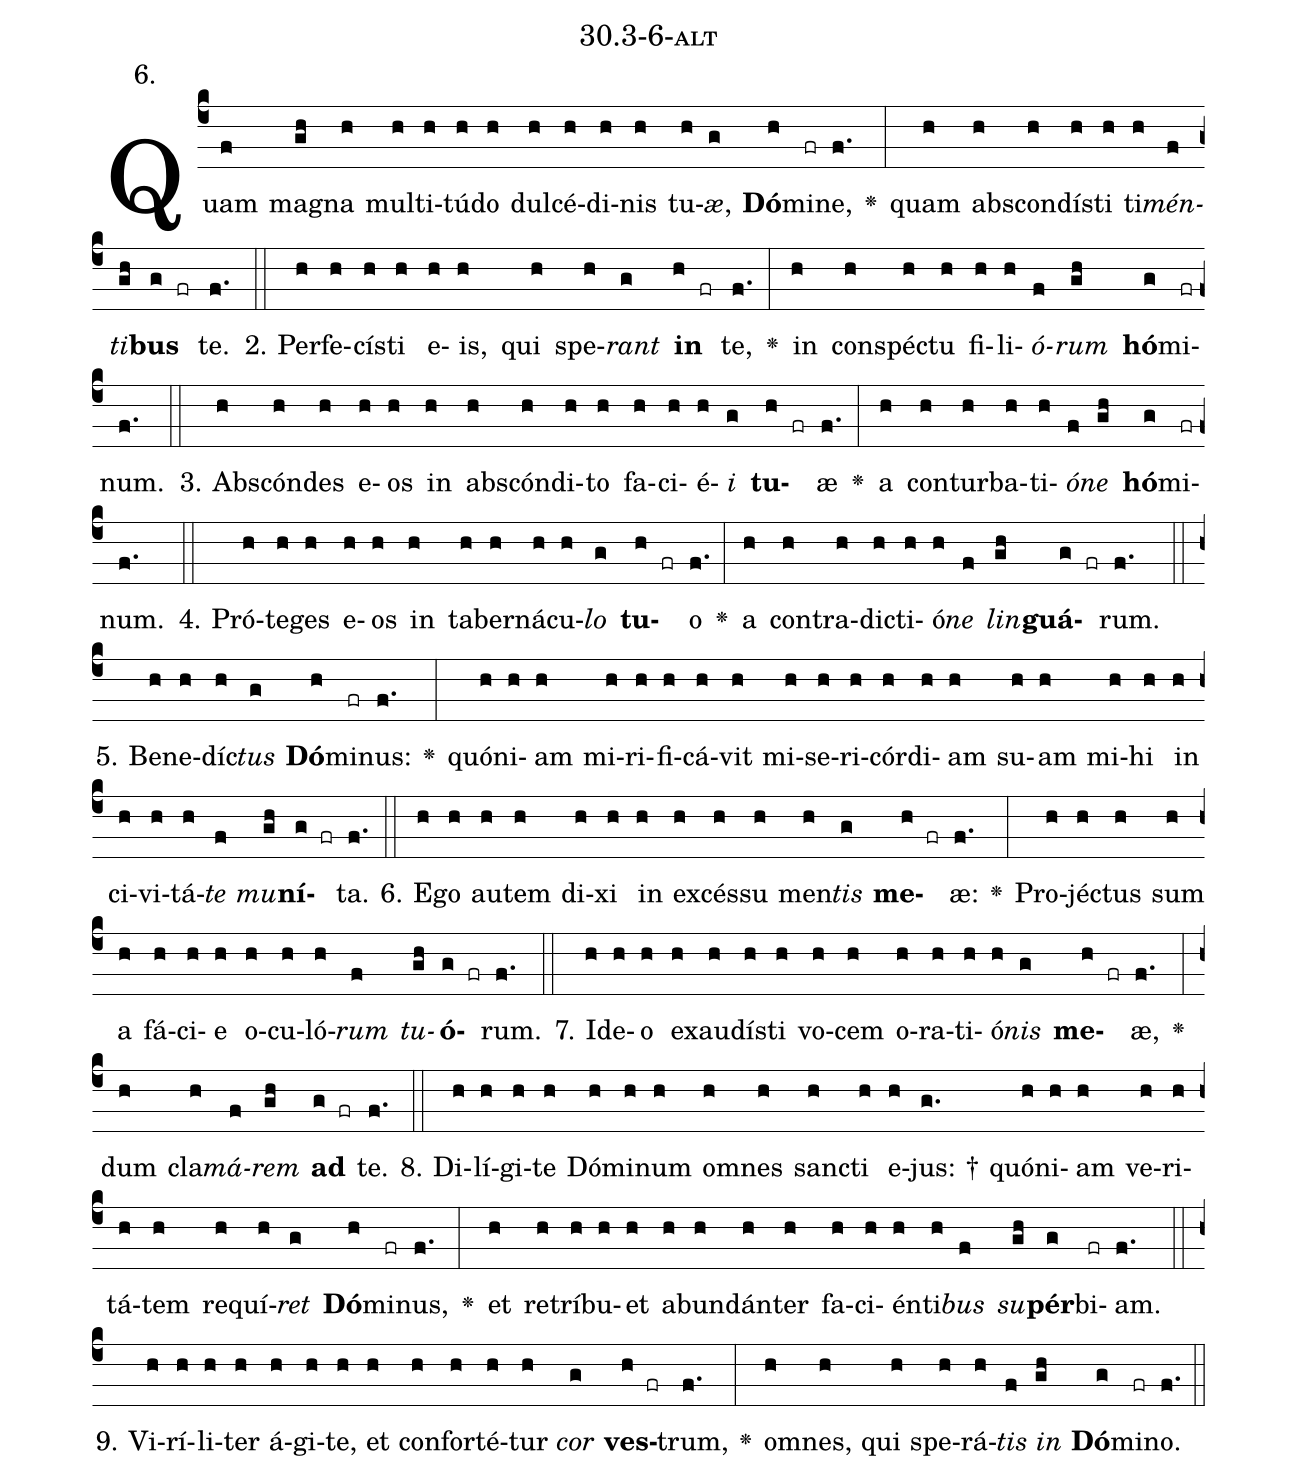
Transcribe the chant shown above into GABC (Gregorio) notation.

name: 30.3-6-alt;
annotation: 6.;
%%
(c4)Quam(f) ma(gh)gna(h) mul(h)ti(h)tú(h)do(h) dul(h)cé(h)di(h)nis(h) tu(h)<i>æ</i>,(g) <b>Dó</b>(h)mi(fr)ne,(f.) <v>\greheightstar</v>(:) quam(h) abs(h)con(h)dís(h)ti(h) ti(h)<i>mén</i>(f)<i>ti</i>(gh)<b>bus</b>(g fr) te.(f.) (::)
2. Per(h)fe(h)cís(h)ti(h) e(h)is,(h) qui(h) spe(h)<i>rant</i>(g) <b>in</b>(h fr) te,(f.) <v>\greheightstar</v>(:) in(h) con(h)spéc(h)tu(h) fi(h)li(h)<i>ó</i>(f)<i>rum</i>(gh) <b>hó</b>(g)mi(fr)num.(f.) (::)
3. Abs(h)cón(h)des(h) e(h)os(h) in(h) abs(h)cón(h)di(h)to(h) fa(h)ci(h)é(h)<i>i</i>(g) <b>tu</b>(h fr)æ(f.) <v>\greheightstar</v>(:) a(h) con(h)tur(h)ba(h)ti(h)<i>ó</i>(f)<i>ne</i>(gh) <b>hó</b>(g)mi(fr)num.(f.) (::)
4. Pró(h)te(h)ges(h) e(h)os(h) in(h) ta(h)ber(h)ná(h)cu(h)<i>lo</i>(g) <b>tu</b>(h fr)o(f.) <v>\greheightstar</v>(:) a(h) con(h)tra(h)dic(h)ti(h)ó(h)<i>ne</i>(f) <i>lin</i>(gh)<b>guá</b>(g fr)rum.(f.) (::)
5. Be(h)ne(h)díc(h)<i>tus</i>(g) <b>Dó</b>(h)mi(fr)nus:(f.) <v>\greheightstar</v>(:) quón(h)i(h)am(h) mi(h)ri(h)fi(h)cá(h)vit(h) mi(h)se(h)ri(h)cór(h)di(h)am(h) su(h)am(h) mi(h)hi(h) in(h) ci(h)vi(h)tá(h)<i>te</i>(f) <i>mu</i>(gh)<b>ní</b>(g fr)ta.(f.) (::)
6. E(h)go(h) au(h)tem(h) di(h)xi(h) in(h) ex(h)cés(h)su(h) men(h)<i>tis</i>(g) <b>me</b>(h fr)æ:(f.) <v>\greheightstar</v>(:) Pro(h)jéc(h)tus(h) sum(h) a(h) fá(h)ci(h)e(h) o(h)cu(h)ló(h)<i>rum</i>(f) <i>tu</i>(gh)<b>ó</b>(g fr)rum.(f.) (::)
7. Id(h)e(h)o(h) ex(h)au(h)dís(h)ti(h) vo(h)cem(h) o(h)ra(h)ti(h)ó(h)<i>nis</i>(g) <b>me</b>(h fr)æ,(f.) <v>\greheightstar</v>(:) dum(h) cla(h)<i>má</i>(f)<i>rem</i>(gh) <b>ad</b>(g fr) te.(f.) (::)
8. Di(h)lí(h)gi(h)te(h) Dó(h)mi(h)num(h) om(h)nes(h) sanc(h)ti(h) e(h)jus: †(g.) quón(h)i(h)am(h) ve(h)ri(h)tá(h)tem(h) re(h)quí(h)<i>ret</i>(g) <b>Dó</b>(h)mi(fr)nus,(f.) <v>\greheightstar</v>(:) et(h) re(h)trí(h)bu(h)et(h) ab(h)un(h)dán(h)ter(h) fa(h)ci(h)én(h)ti(h)<i>bus</i>(f) <i>su</i>(gh)<b>pér</b>(g)bi(fr)am.(f.) (::)
9. Vi(h)rí(h)li(h)ter(h) á(h)gi(h)te,(h) et(h) con(h)for(h)té(h)tur(h) <i>cor</i>(g) <b>ves</b>(h fr)trum,(f.) <v>\greheightstar</v>(:) om(h)nes,(h) qui(h) spe(h)rá(h)<i>tis</i>(f) <i>in</i>(gh) <b>Dó</b>(g)mi(fr)no.(f.) (::)
